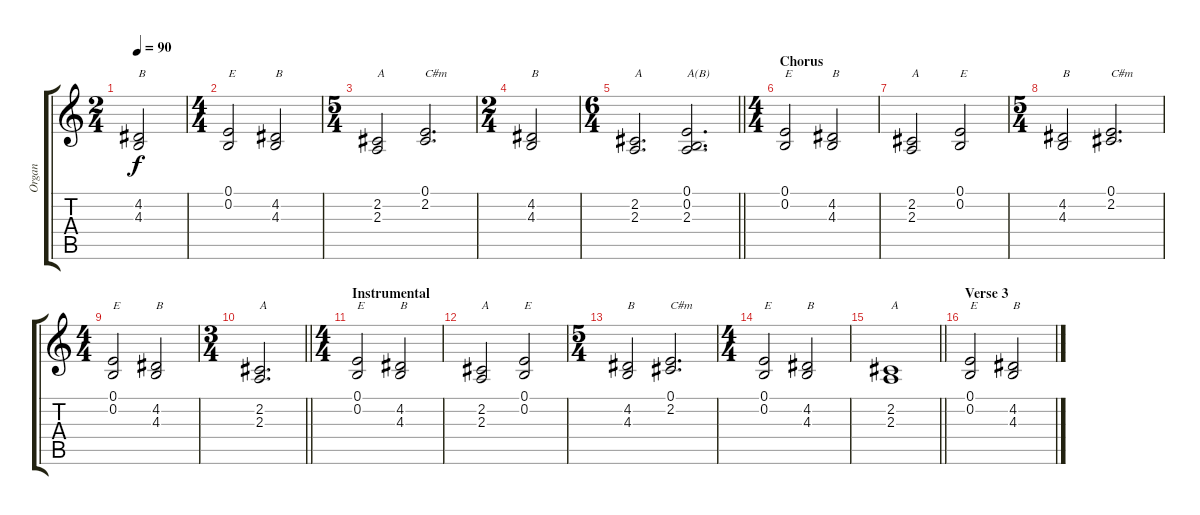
\track ("Organ" "Organ") {instrument percussiveorgan}
\staff {score tabs}
\tuning (E4 B3 G3 D3 A2 E2) {hide}
\ts (2 4)
\tempo 90
\clef g2
\ks c
(4.2 4.3).2{txt "B" dy f} |
\ts (4 4)
(0.1 0.2).2{txt "E"} (4.2 4.3).2{txt "B"} |
\ts (5 4)
(2.2 2.3).2{txt "A"} (0.1 2.2).2{d txt "C#m"} |
\ts (2 4)
(4.2 4.3).2{txt "B"} |
\ts (6 4)
\barLineRight lightlight
(2.2 2.3).2{d txt "A"} (0.1 0.2 2.3).2{d txt "A(B)"} |
\ts (4 4)
\section ("" "Chorus")
(0.1 0.2).2{txt "E"} (4.2 4.3).2{txt "B"} |
(2.2 2.3).2{txt "A"} (0.1 0.2).2{txt "E"} |
\ts (5 4)
(4.2 4.3).2{txt "B"} (0.1 2.2).2{d txt "C#m"} |
\ts (4 4)
(0.1 0.2).2{txt "E"} (4.2 4.3).2{txt "B"} |
\ts (3 4)
\barLineRight lightlight
(2.2 2.3).2{d txt "A"} |
\ts (4 4)
\section ("" "Instrumental")
(0.1 0.2).2{txt "E"} (4.2 4.3).2{txt "B"} |
(2.2 2.3).2{txt "A"} (0.1 0.2).2{txt "E"} |
\ts (5 4)
(4.2 4.3).2{txt "B"} (0.1 2.2).2{d txt "C#m"} |
\ts (4 4)
(0.1 0.2).2{txt "E"} (4.2 4.3).2{txt "B"} |
\barLineRight lightlight
(2.2 2.3).1{txt "A"} |
\section ("" "Verse 3")
(0.1 0.2).2{txt "E"} (4.2 4.3).2{txt "B"}
